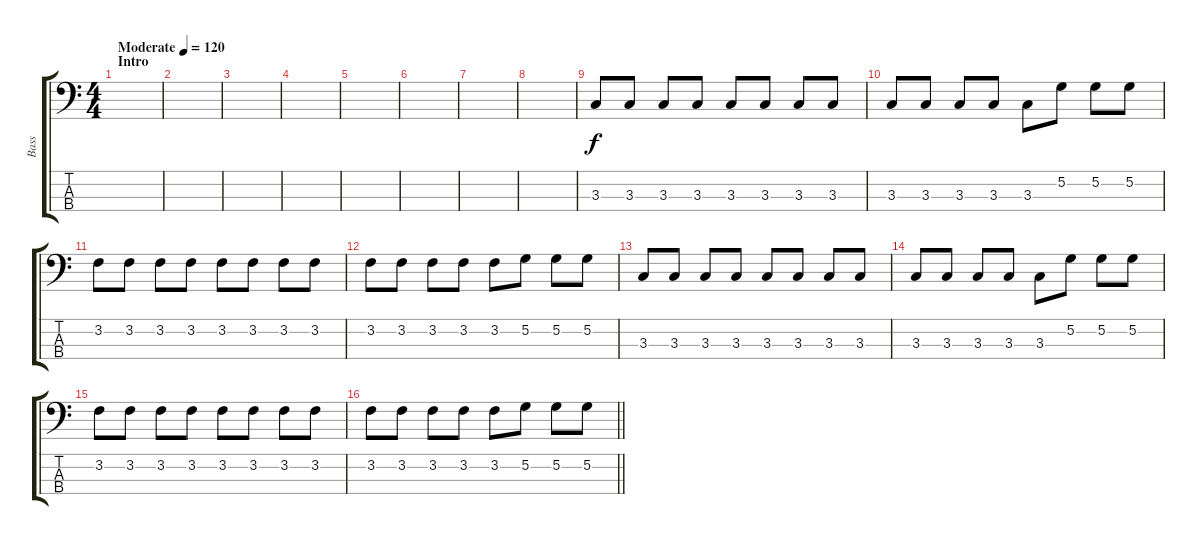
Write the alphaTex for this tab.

\track ("Bass" "Bass") {instrument electricbassfinger}
\staff {score tabs}
\tuning (G2 D2 A1 E1) {hide}
\ts (4 4)
\section ("" "Intro")
\tempo (120 "Moderate")
\clef f4
\ks c
|
|
|
|
|
|
|
|
3.3.8 3.3.8 3.3.8 3.3.8 3.3.8 3.3.8 3.3.8 3.3.8 |
3.3.8 3.3.8 3.3.8 3.3.8 3.3.8 5.2.8 5.2.8 5.2.8 |
3.2.8 3.2.8 3.2.8 3.2.8 3.2.8 3.2.8 3.2.8 3.2.8 |
3.2.8 3.2.8 3.2.8 3.2.8 3.2.8 5.2.8 5.2.8 5.2.8 |
3.3.8 3.3.8 3.3.8 3.3.8 3.3.8 3.3.8 3.3.8 3.3.8 |
3.3.8 3.3.8 3.3.8 3.3.8 3.3.8 5.2.8 5.2.8 5.2.8 |
3.2.8 3.2.8 3.2.8 3.2.8 3.2.8 3.2.8 3.2.8 3.2.8 |
\barLineRight lightlight
3.2.8 3.2.8 3.2.8 3.2.8 3.2.8 5.2.8 5.2.8 5.2.8
